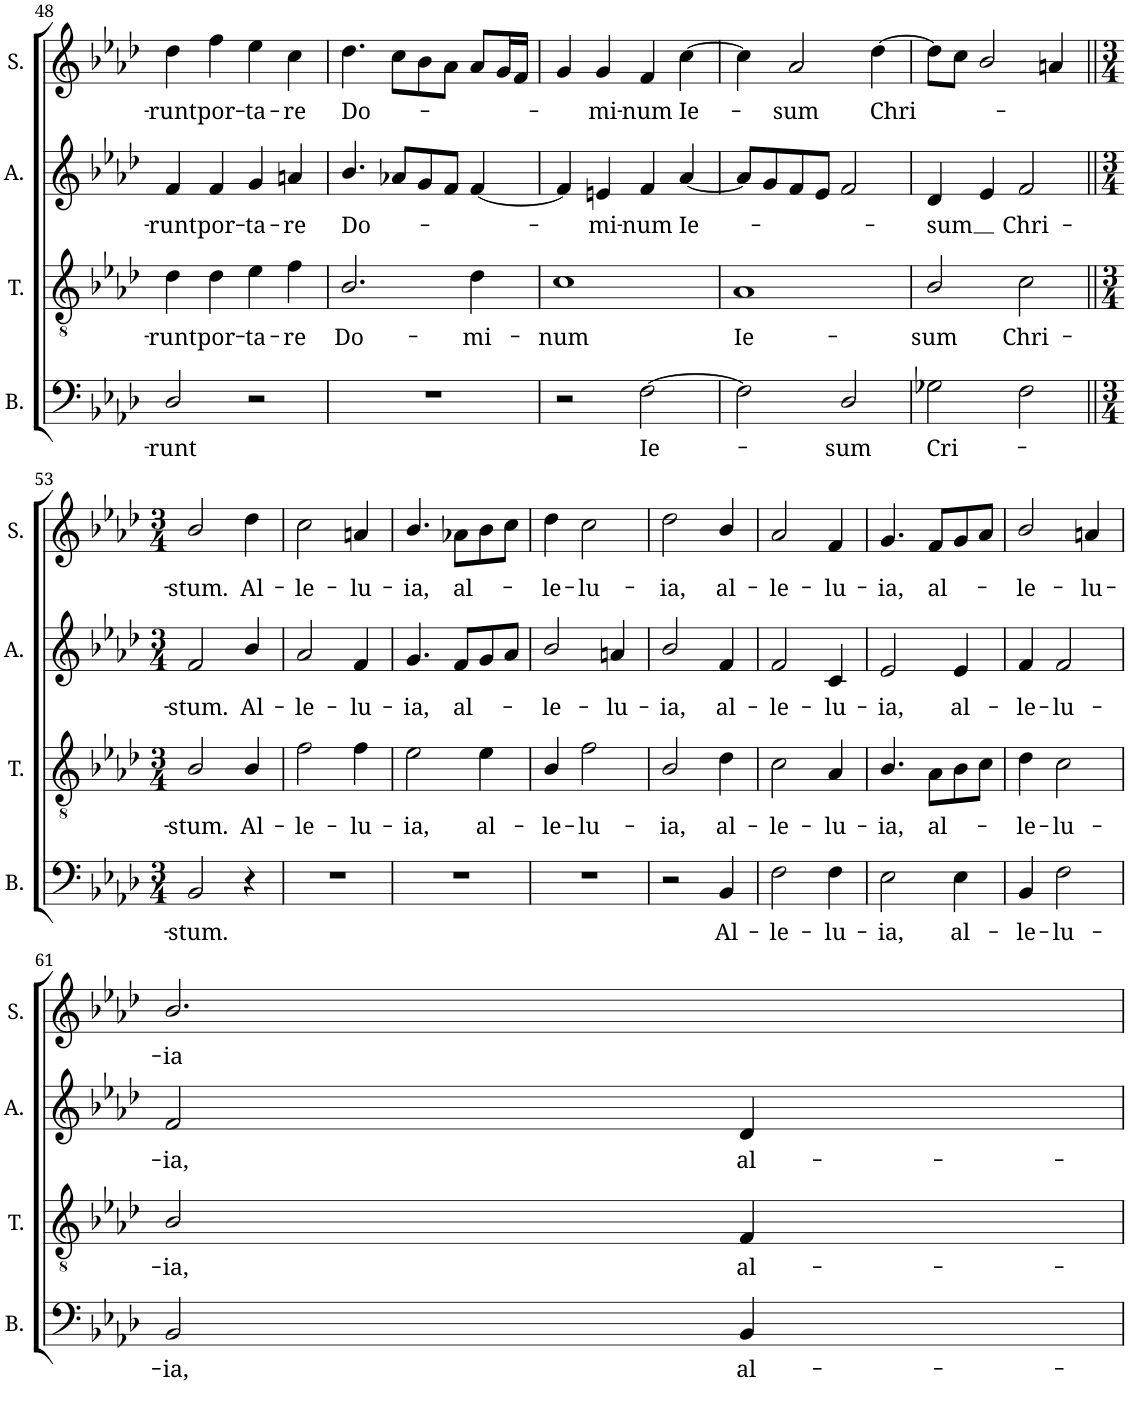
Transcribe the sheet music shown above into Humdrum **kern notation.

**kern	**text	**kern	**text	**kern	**text	**kern	**text
*part4	*part4	*part3	*part3	*part2	*part2	*part1	*part1
*staff4	*staff4	*staff3	*staff3	*staff2	*staff2	*staff1	*staff1
*I"Basse	*	*I"Ténor	*	*I"Alto	*	*I"Soprano	*
*I'B.	*	*I'T.	*	*I'A.	*	*I'S.	*
!!LO:PB:g=z
*clefF4	*	*clefGv2	*	*clefG2	*	*clefG2	*
*k[b-e-a-d-]	*	*k[b-e-a-d-]	*	*k[b-e-a-d-]	*	*k[b-e-a-d-]	*
*M4/4	*	*M4/4	*	*M4/4	*	*M4/4	*
*met(c)	*	*met(c)	*	*met(c)	*	*met(c)	*
=48	=48	=48	=48	=48	=48	=48	=48
!	!LO:LY:b	!	!LO:LY:b	!	!LO:LY:b	!	!LO:LY:b
2D-/	-runt	4d-\	-runt	4f/	-runt	4dd-\	-runt
!	!	!	!LO:LY:b	!	!LO:LY:b	!	!LO:LY:b
.	.	4d-\	por-	4f/	por-	4ff\	por-
!	!	!	!LO:LY:b	!	!LO:LY:b	!	!LO:LY:b
2r	.	4e-\	-ta-	4g/	-ta-	4ee-\	-ta-
!	!	!	!LO:LY:b	!	!LO:LY:b	!	!LO:LY:b
.	.	4f\	-re	4an/	-re	4cc\	-re
=49	=49	=49	=49	=49	=49	=49	=49
!	!	!	!LO:LY:b	!	!LO:LY:b	!	!LO:LY:b
1r	.	2.B-/	Do-	4.b-/	Do-	4.dd-\	Do-
.	.	.	.	8a-X/L	.	8cc\L	.
.	.	.	.	8g/	.	8b-\	.
.	.	.	.	8f/J	.	8a-\J	.
!	!	!	!LO:LY:b	!	!	!	!
.	.	4d-\	-mi-	[4f/	.	8a-/L	.
.	.	.	.	.	.	16g/L	.
.	.	.	.	.	.	16f/JJ	.
=50	=50	=50	=50	=50	=50	=50	=50
!	!	!	!LO:LY:b	!	!	!	!
2r	.	1c	-num	4f/]	.	4g/	.
!	!	!	!	!	!LO:LY:b	!	!LO:LY:b
.	.	.	.	4en/	-mi-	4g/	-mi-
!	!LO:LY:b	!	!	!	!LO:LY:b	!	!LO:LY:b
[2F\	Ie-	.	.	4f/	-num	4f/	-num
!	!	!	!	!	!LO:LY:b	!	!LO:LY:b
.	.	.	.	[4a-/	Ie-	[4cc\	Ie-
=51	=51	=51	=51	=51	=51	=51	=51
!	!	!	!LO:LY:b	!	!	!	!
2F\]	.	1A-	Ie-	8a-/L]	.	4cc\]	.
.	.	.	.	8g/	.	.	.
!	!	!	!	!	!	!	!LO:LY:b
.	.	.	.	8f/	.	2a-/	-sum
.	.	.	.	8e-/J	.	.	.
!	!LO:LY:b	!	!	!	!	!	!
2D-/	-sum	.	.	2f/	.	.	.
!	!	!	!	!	!	!	!LO:LY:b
.	.	.	.	.	.	[4dd-\	Chri-
=52	=52	=52	=52	=52	=52	=52	=52
!	!LO:LY:b	!	!LO:LY:b	!	!LO:LY:b	!	!
2G-X\	Cri-	2B-/	-sum	4d-/	-sum	8dd-\L]	.
.	.	.	.	.	.	8cc\J	.
.	.	.	.	4e-/	.	2b-/	.
!	!	!	!LO:LY:b	!	!LO:LY:b	!	!
2F\	.	2c\	Chri-	2f/	Chri-	.	.
.	.	.	.	.	.	4an/	.
!!LO:LB:g=z
=53||	=53||	=53||	=53||	=53||	=53||	=53||	=53||
*M3/4	*	*M3/4	*	*M3/4	*	*M3/4	*
!	!LO:LY:b	!	!LO:LY:b	!	!LO:LY:b	!	!LO:LY:b
2BB-/	-stum.	2B-/	-stum.	2f/	-stum.	2b-/	-stum.
!	!	!	!LO:LY:b	!	!LO:LY:b	!	!LO:LY:b
4r	.	4B-/	Al-	4b-/	Al-	4dd-\	Al-
=54	=54	=54	=54	=54	=54	=54	=54
!	!	!	!LO:LY:b	!	!LO:LY:b	!	!LO:LY:b
2.r	.	2f\	-le-	2a-/	-le-	2cc\	-le-
!	!	!	!LO:LY:b	!	!LO:LY:b	!	!LO:LY:b
.	.	4f\	-lu-	4f/	-lu-	4an/	-lu-
=55	=55	=55	=55	=55	=55	=55	=55
!	!	!	!LO:LY:b	!	!LO:LY:b	!	!LO:LY:b
2.r	.	2e-\	-ia,	4.g/	-ia,	4.b-/	-ia,
!	!	!	!	!	!LO:LY:b	!	!LO:LY:b
.	.	.	.	8f/L	al-	8a-X\L	al-
!	!	!	!LO:LY:b	!	!	!	!
.	.	4e-\	al-	8g/	.	8b-\	.
.	.	.	.	8a-/J	.	8cc\J	.
=56	=56	=56	=56	=56	=56	=56	=56
!	!	!	!LO:LY:b	!	!LO:LY:b	!	!LO:LY:b
2.r	.	4B-/	-le-	2b-/	-le-	4dd-\	-le-
!	!	!	!LO:LY:b	!	!	!	!LO:LY:b
.	.	2f\	-lu-	.	.	2cc\	-lu-
!	!	!	!	!	!LO:LY:b	!	!
.	.	.	.	4an/	-lu-	.	.
=57	=57	=57	=57	=57	=57	=57	=57
!	!	!	!LO:LY:b	!	!LO:LY:b	!	!LO:LY:b
2r	.	2B-/	-ia,	2b-/	-ia,	2dd-\	-ia,
!	!LO:LY:b	!	!LO:LY:b	!	!LO:LY:b	!	!LO:LY:b
4BB-/	Al-	4d-\	al-	4f/	al-	4b-/	al-
=58	=58	=58	=58	=58	=58	=58	=58
!	!LO:LY:b	!	!LO:LY:b	!	!LO:LY:b	!	!LO:LY:b
2F\	-le-	2c\	-le-	2f/	-le-	2a-/	-le-
!	!LO:LY:b	!	!LO:LY:b	!	!LO:LY:b	!	!LO:LY:b
4F\	-lu-	4A-/	-lu-	4c/	-lu-	4f/	-lu-
=59	=59	=59	=59	=59	=59	=59	=59
!	!LO:LY:b	!	!LO:LY:b	!	!LO:LY:b	!	!LO:LY:b
2E-\	-ia,	4.B-/	-ia,	2e-/	-ia,	4.g/	-ia,
!	!	!	!LO:LY:b	!	!	!	!LO:LY:b
.	.	8A-\L	al-	.	.	8f/L	al-
!	!LO:LY:b	!	!	!	!LO:LY:b	!	!
4E-\	al-	8B-\	.	4e-/	al-	8g/	.
.	.	8c\J	.	.	.	8a-/J	.
=60	=60	=60	=60	=60	=60	=60	=60
!	!LO:LY:b	!	!LO:LY:b	!	!LO:LY:b	!	!LO:LY:b
4BB-/	-le-	4d-\	-le-	4f/	-le-	2b-/	-le-
!	!LO:LY:b	!	!LO:LY:b	!	!LO:LY:b	!	!
2F\	-lu-	2c\	-lu-	2f/	-lu-	.	.
!	!	!	!	!	!	!	!LO:LY:b
.	.	.	.	.	.	4an/	-lu-
!!LO:LB:g=z
=61	=61	=61	=61	=61	=61	=61	=61
!	!LO:LY:b	!	!LO:LY:b	!	!LO:LY:b	!	!LO:LY:b
2BB-/	-ia,	2B-/	-ia,	2f/	-ia,	2.b-/	-ia
!	!LO:LY:b	!	!LO:LY:b	!	!LO:LY:b	!	!
4BB-/	al-	4F/	al-	4d-/	al-	.	.
=	=	=	=	=	=	=	=
*-	*-	*-	*-	*-	*-	*-	*-
